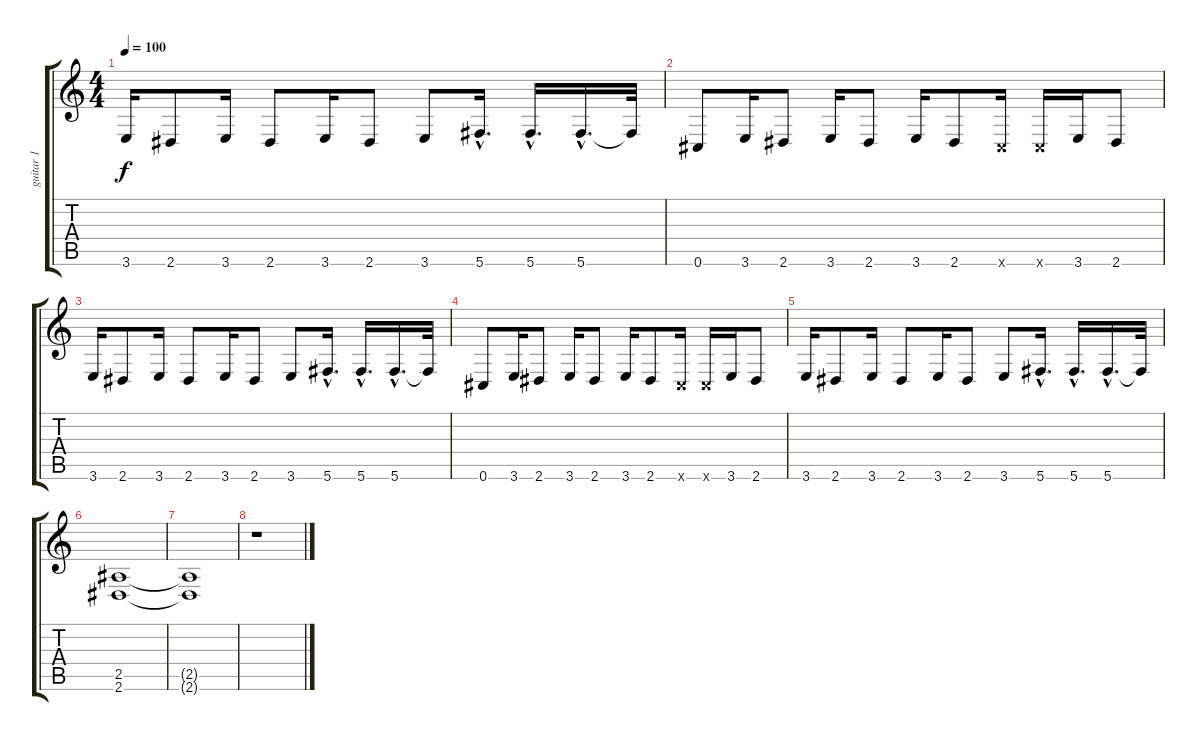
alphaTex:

\track ("guitar 1" "guitar 1") {instrument distortionguitar}
\staff {score tabs}
\tuning (Eb4 Bb3 Gb3 Db3 Ab2 Db2) {hide}
\ts (4 4)
\tempo 100
\clef g2
\ks c
3.6.16{dy f} 2.6.8 3.6.16 2.6.8 3.6.16 2.6.8 3.6.8 5.6{hac}.16{d} 5.6{hac}.16{d} 5.6{hac}.16{d} 5.6{t}.32 |
0.6.8 3.6.16 2.6.8 3.6.16 2.6.8 3.6.16 2.6.8 0.6{x}.16 0.6{x}.16 3.6.16 2.6.8 |
3.6.16 2.6.8 3.6.16 2.6.8 3.6.16 2.6.8 3.6.8 5.6{hac}.16{d} 5.6{hac}.16{d} 5.6{hac}.16{d} 5.6{t}.32 |
0.6.8 3.6.16 2.6.8 3.6.16 2.6.8 3.6.16 2.6.8 0.6{x}.16 0.6{x}.16 3.6.16 2.6.8 |
3.6.16 2.6.8 3.6.16 2.6.8 3.6.16 2.6.8 3.6.8 5.6{hac}.16{d} 5.6{hac}.16{d} 5.6{hac}.16{d} 5.6{t}.32 |
(2.5 2.6).1 |
(2.5{t} 2.6{t}).1 |
r.1
